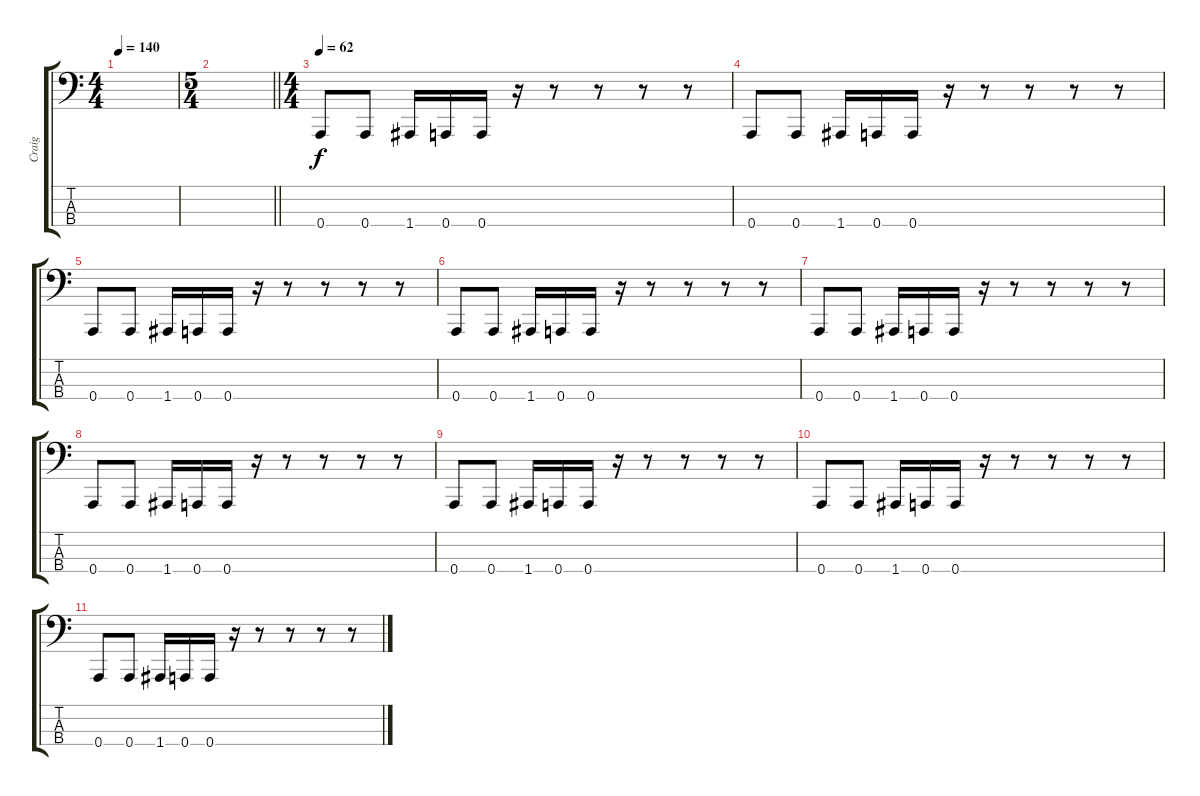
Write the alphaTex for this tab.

\track ("Craig" "Craig") {instrument electricbassfinger}
\staff {score tabs}
\tuning (D2 A1 E1 A0) {hide}
\ts (4 4)
\tempo 140
\clef f4
\ks c
|
\ts (5 4)
\barLineRight lightlight
|
\ts (4 4)
\section ("" "")
\tempo 62
0.4.8 0.4.8 1.4.16 0.4.16 0.4.16 r.16 r.8 r.8 r.8 r.8 |
0.4.8 0.4.8 1.4.16 0.4.16 0.4.16 r.16 r.8 r.8 r.8 r.8 |
0.4.8 0.4.8 1.4.16 0.4.16 0.4.16 r.16 r.8 r.8 r.8 r.8 |
0.4.8 0.4.8 1.4.16 0.4.16 0.4.16 r.16 r.8 r.8 r.8 r.8 |
0.4.8 0.4.8 1.4.16 0.4.16 0.4.16 r.16 r.8 r.8 r.8 r.8 |
0.4.8 0.4.8 1.4.16 0.4.16 0.4.16 r.16 r.8 r.8 r.8 r.8 |
0.4.8 0.4.8 1.4.16 0.4.16 0.4.16 r.16 r.8 r.8 r.8 r.8 |
0.4.8 0.4.8 1.4.16 0.4.16 0.4.16 r.16 r.8 r.8 r.8 r.8 |
0.4.8 0.4.8 1.4.16 0.4.16 0.4.16 r.16 r.8 r.8 r.8 r.8
